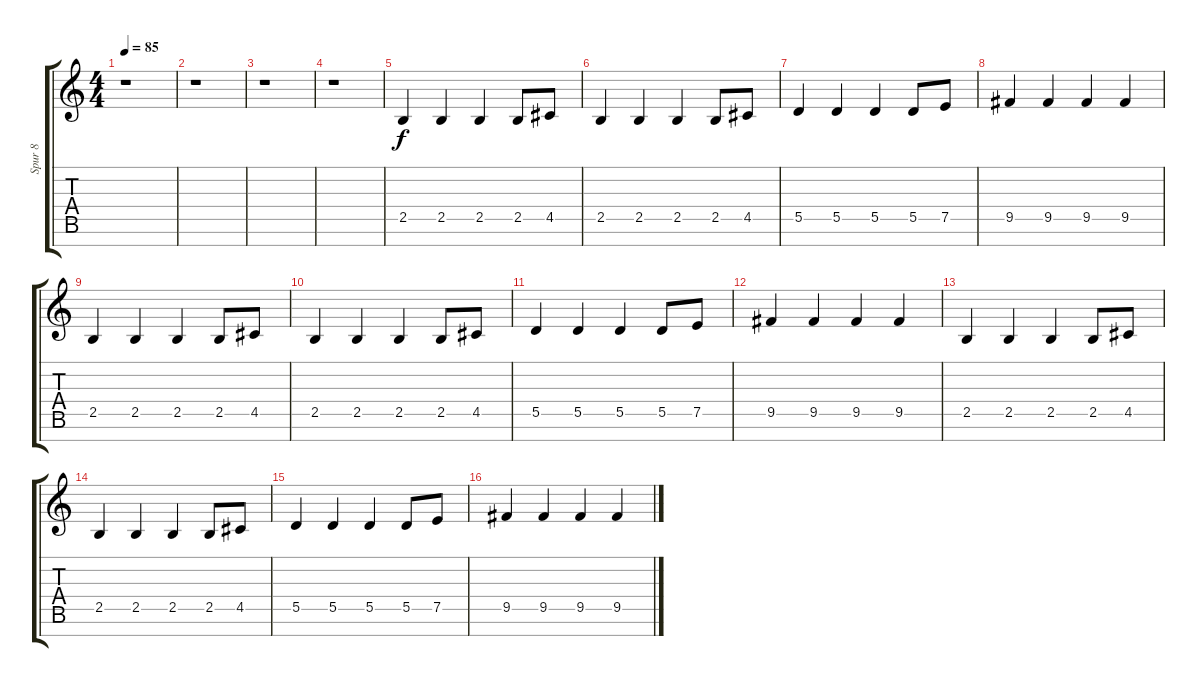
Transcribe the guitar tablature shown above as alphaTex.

\track ("Spur 8" "Spur 8") {instrument distortionguitar}
\staff {score tabs}
\tuning (E4 B3 G3 D3 A2 E2 B1) {hide}
\ts (4 4)
\tempo 85
\clef g2
\ks c
r.1{dy f} |
r.1 |
r.1 |
r.1 |
2.5.4 2.5.4 2.5.4 2.5.8 4.5.8 |
2.5.4 2.5.4 2.5.4 2.5.8 4.5.8 |
5.5.4 5.5.4 5.5.4 5.5.8 7.5.8 |
9.5.4 9.5.4 9.5.4 9.5.4 |
2.5.4 2.5.4 2.5.4 2.5.8 4.5.8 |
2.5.4 2.5.4 2.5.4 2.5.8 4.5.8 |
5.5.4 5.5.4 5.5.4 5.5.8 7.5.8 |
9.5.4 9.5.4 9.5.4 9.5.4 |
2.5.4 2.5.4 2.5.4 2.5.8 4.5.8 |
2.5.4 2.5.4 2.5.4 2.5.8 4.5.8 |
5.5.4 5.5.4 5.5.4 5.5.8 7.5.8 |
9.5.4 9.5.4 9.5.4 9.5.4
